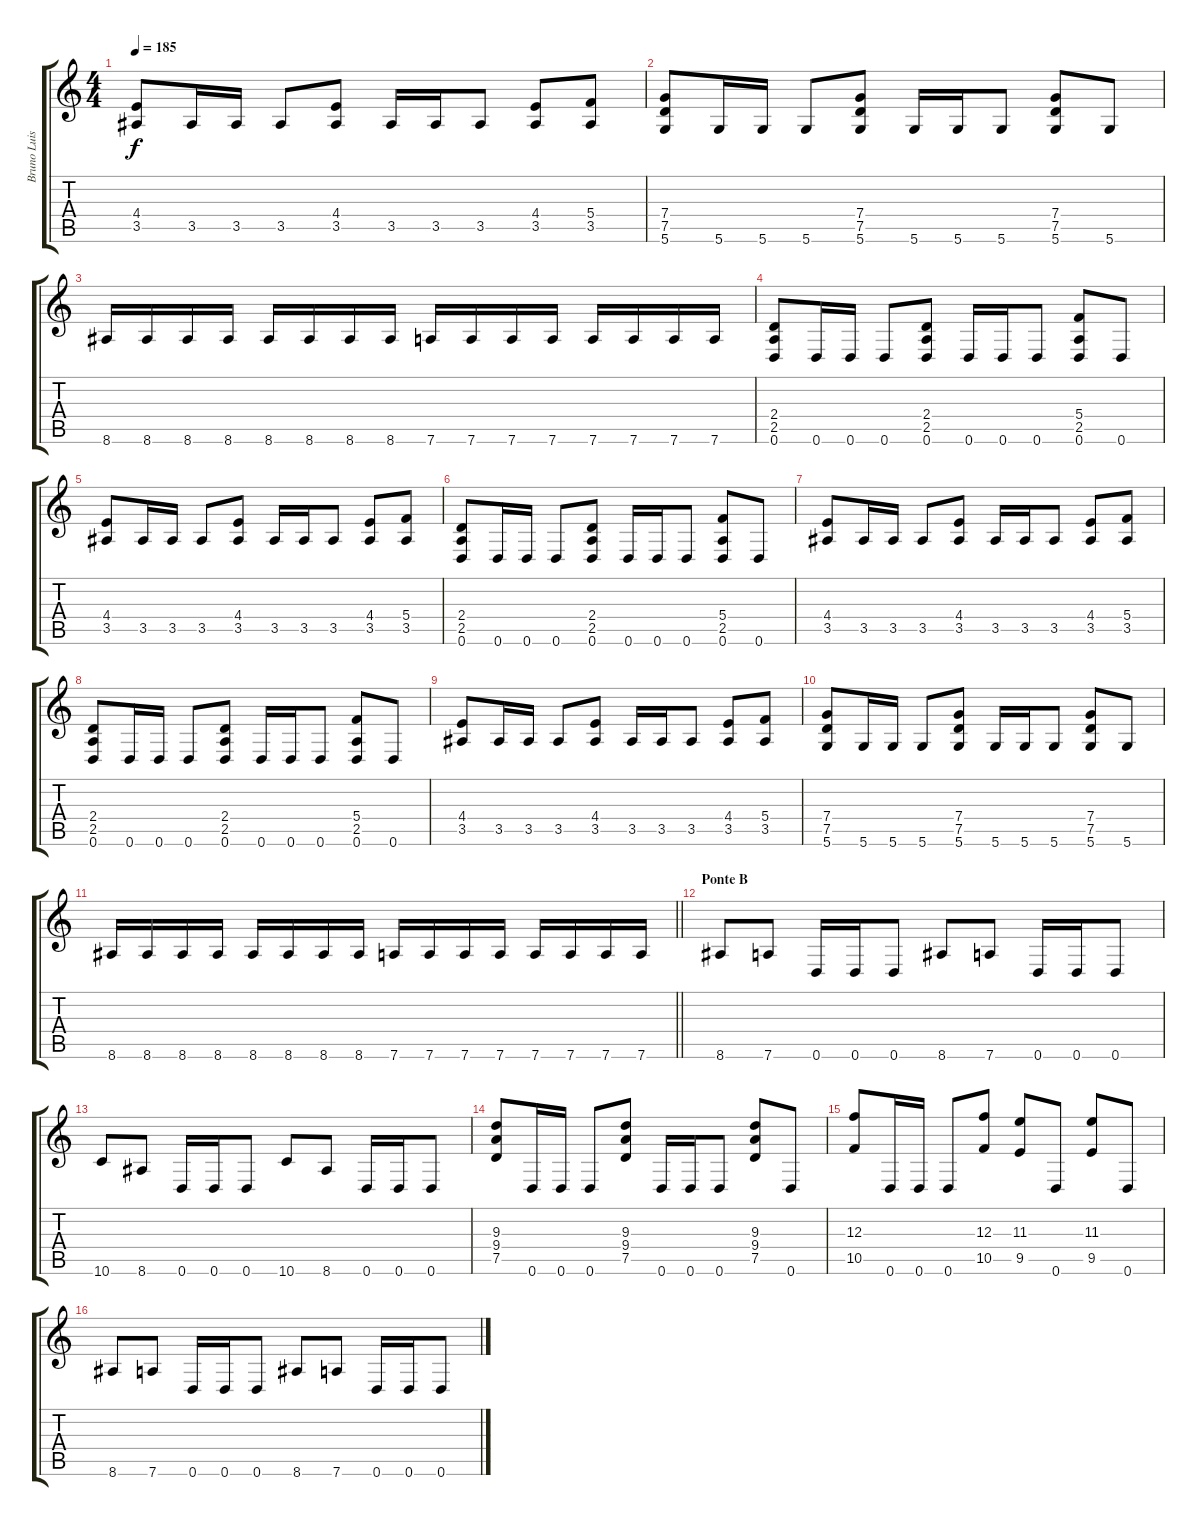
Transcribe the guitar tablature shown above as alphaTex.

\track ("Bruno Luis" "Bruno Luis") {instrument distortionguitar}
\staff {score tabs}
\tuning (D4 A3 F3 C3 G2 D2) {hide}
\ts (4 4)
\tempo 185
\clef g2
\ks c
(4.4 3.5).8{dy f} 3.5.16 3.5.16 3.5.8 (4.4 3.5).8 3.5.16 3.5.16 3.5.8 (4.4 3.5).8 (5.4 3.5).8 |
(7.4 7.5 5.6).8 5.6.16 5.6.16 5.6.8 (7.4 7.5 5.6).8 5.6.16 5.6.16 5.6.8 (7.4 7.5 5.6).8 5.6.8 |
8.6.16 8.6.16 8.6.16 8.6.16 8.6.16 8.6.16 8.6.16 8.6.16 7.6.16 7.6.16 7.6.16 7.6.16 7.6.16 7.6.16 7.6.16 7.6.16 |
(2.4 2.5 0.6).8 0.6.16 0.6.16 0.6.8 (2.4 2.5 0.6).8 0.6.16 0.6.16 0.6.8 (5.4 2.5 0.6).8 0.6.8 |
(4.4 3.5).8 3.5.16 3.5.16 3.5.8 (4.4 3.5).8 3.5.16 3.5.16 3.5.8 (4.4 3.5).8 (5.4 3.5).8 |
(2.4 2.5 0.6).8 0.6.16 0.6.16 0.6.8 (2.4 2.5 0.6).8 0.6.16 0.6.16 0.6.8 (5.4 2.5 0.6).8 0.6.8 |
(4.4 3.5).8 3.5.16 3.5.16 3.5.8 (4.4 3.5).8 3.5.16 3.5.16 3.5.8 (4.4 3.5).8 (5.4 3.5).8 |
(2.4 2.5 0.6).8 0.6.16 0.6.16 0.6.8 (2.4 2.5 0.6).8 0.6.16 0.6.16 0.6.8 (5.4 2.5 0.6).8 0.6.8 |
(4.4 3.5).8 3.5.16 3.5.16 3.5.8 (4.4 3.5).8 3.5.16 3.5.16 3.5.8 (4.4 3.5).8 (5.4 3.5).8 |
(7.4 7.5 5.6).8 5.6.16 5.6.16 5.6.8 (7.4 7.5 5.6).8 5.6.16 5.6.16 5.6.8 (7.4 7.5 5.6).8 5.6.8 |
\barLineRight lightlight
8.6.16 8.6.16 8.6.16 8.6.16 8.6.16 8.6.16 8.6.16 8.6.16 7.6.16 7.6.16 7.6.16 7.6.16 7.6.16 7.6.16 7.6.16 7.6.16 |
\section ("" "Ponte B")
8.6.8 7.6.8 0.6.16 0.6.16 0.6.8 8.6.8 7.6.8 0.6.16 0.6.16 0.6.8 |
10.6.8 8.6.8 0.6.16 0.6.16 0.6.8 10.6.8 8.6.8 0.6.16 0.6.16 0.6.8 |
(9.3 9.4 7.5).8 0.6.16 0.6.16 0.6.8 (9.3 9.4 7.5).8 0.6.16 0.6.16 0.6.8 (9.3 9.4 7.5).8 0.6.8 |
(12.3 10.5).8 0.6.16 0.6.16 0.6.8 (12.3 10.5).8 (11.3 9.5).8 0.6.8 (11.3 9.5).8 0.6.8 |
8.6.8 7.6.8 0.6.16 0.6.16 0.6.8 8.6.8 7.6.8 0.6.16 0.6.16 0.6.8
